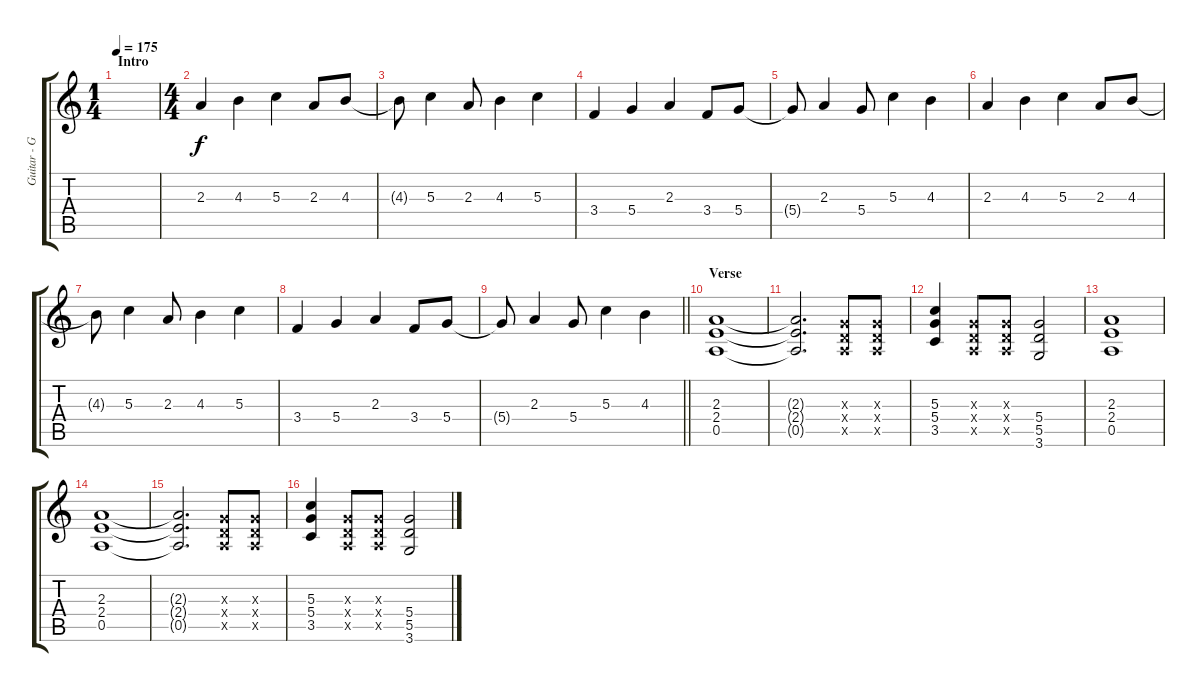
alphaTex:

\track ("Guitar - Glenn Tipton" "Guitar - G") {instrument distortionguitar}
\staff {score tabs}
\tuning (E4 B3 G3 D3 A2 E2) {hide}
\ts (1 4)
\section ("" "Intro")
\tempo 175
\clef g2
\ks c
|
\ts (4 4)
2.3.4 4.3.4 5.3.4 2.3.8 4.3.8 |
4.3{t}.8 5.3.4 2.3.8 4.3.4 5.3.4 |
3.4.4 5.4.4 2.3.4 3.4.8 5.4.8 |
5.4{t}.8 2.3.4 5.4.8 5.3.4 4.3.4 |
2.3.4 4.3.4 5.3.4 2.3.8 4.3.8 |
4.3{t}.8 5.3.4 2.3.8 4.3.4 5.3.4 |
3.4.4 5.4.4 2.3.4 3.4.8 5.4.8 |
\barLineRight lightlight
5.4{t}.8 2.3.4 5.4.8 5.3.4 4.3.4 |
\section ("" "Verse")
(2.3 2.4 0.5).1 |
(2.3{t} 2.4{t} 0.5{t}).2{d} (0.3{x} 0.4{x} 0.5{x}).8 (0.3{x} 0.4{x} 0.5{x}).8 |
(5.3 5.4 3.5).4 (0.3{x} 0.4{x} 0.5{x}).8 (0.3{x} 0.4{x} 0.5{x}).8 (5.4 5.5 3.6).2 |
(2.3 2.4 0.5).1 |
(2.3 2.4 0.5).1 |
(2.3{t} 2.4{t} 0.5{t}).2{d} (0.3{x} 0.4{x} 0.5{x}).8 (0.3{x} 0.4{x} 0.5{x}).8 |
(5.3 5.4 3.5).4 (0.3{x} 0.4{x} 0.5{x}).8 (0.3{x} 0.4{x} 0.5{x}).8 (5.4 5.5 3.6).2
